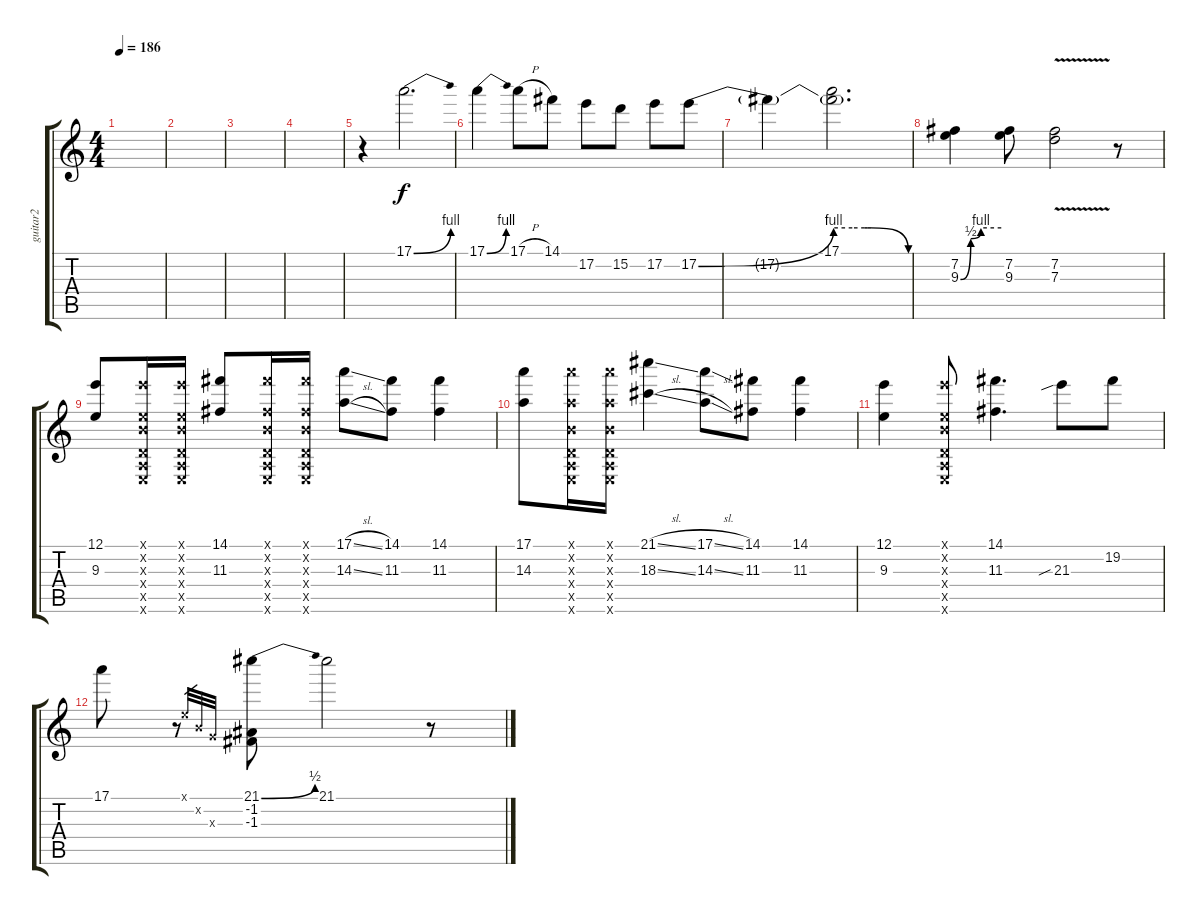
\track ("guitar2" "guitar2") {instrument overdrivenguitar}
\staff {score tabs}
\tuning (E4 B3 G3 D3 A2 E2) {hide}
\ts (4 4)
\tempo 186
\clef g2
\ks c
|
|
|
|
r.4 17.1{be (bend 0 0 60 4)}.2{d} |
17.1{be (bend 0 0 60 4)}.4 17.1{h}.8 14.1.8 17.2.8 15.2.8 17.2.8 17.2{be (bend 0 0 60 4)}.8 |
17.2{t}.4 (17.1 17.2{be (custom 0 4 15 4 25 4 27 4 30 4 60 0) t}).2{d} |
(7.2 9.3{be (custom 0 0 15 2 30 4 60 4)}).4 (7.2 9.3).8 (7.2{v} 7.3{v}).2 r.8 |
(12.1 9.3).8 (12.1{x} 0.2{x} 9.3{x} 0.4{x} 0.5{x} 0.6{x}).16 (12.1{x} 0.2{x} 9.3{x} 0.4{x} 0.5{x} 0.6{x}).16 (14.1 11.3).8 (14.1{x} 0.2{x} 11.3{x} 0.4{x} 0.5{x} 0.6{x}).16 (14.1{x} 0.2{x} 11.3{x} 0.4{x} 0.5{x} 0.6{x}).16 (17.1{sl} 14.3{sl}).8 (14.1 11.3).8 (14.1 11.3).4 |
(17.1 14.3).8 (17.1{x} 0.2{x} 14.3{x} 0.4{x} 0.5{x} 0.6{x}).16 (17.1{x} 0.2{x} 14.3{x} 0.4{x} 0.5{x} 0.6{x}).16 (21.1{sl} 18.3{sl}).4 (17.1{sl} 14.3{sl}).8 (14.1 11.3).8 (14.1 11.3).4 |
(12.1 9.3).4 (12.1{x} 0.2{x} 9.3{x} 0.4{x} 0.5{x} 0.6{x}).8 (14.1 11.3).4{d} 21.3{sib}.8 19.2.8 |
17.1.8 r.8 0.1{x}.32{gr} 0.2{x}.32{gr} 0.3{x}.32{gr} (21.1{be (bend 0 0 60 2)} -1.2 -1.3).8 21.1.2 r.8
